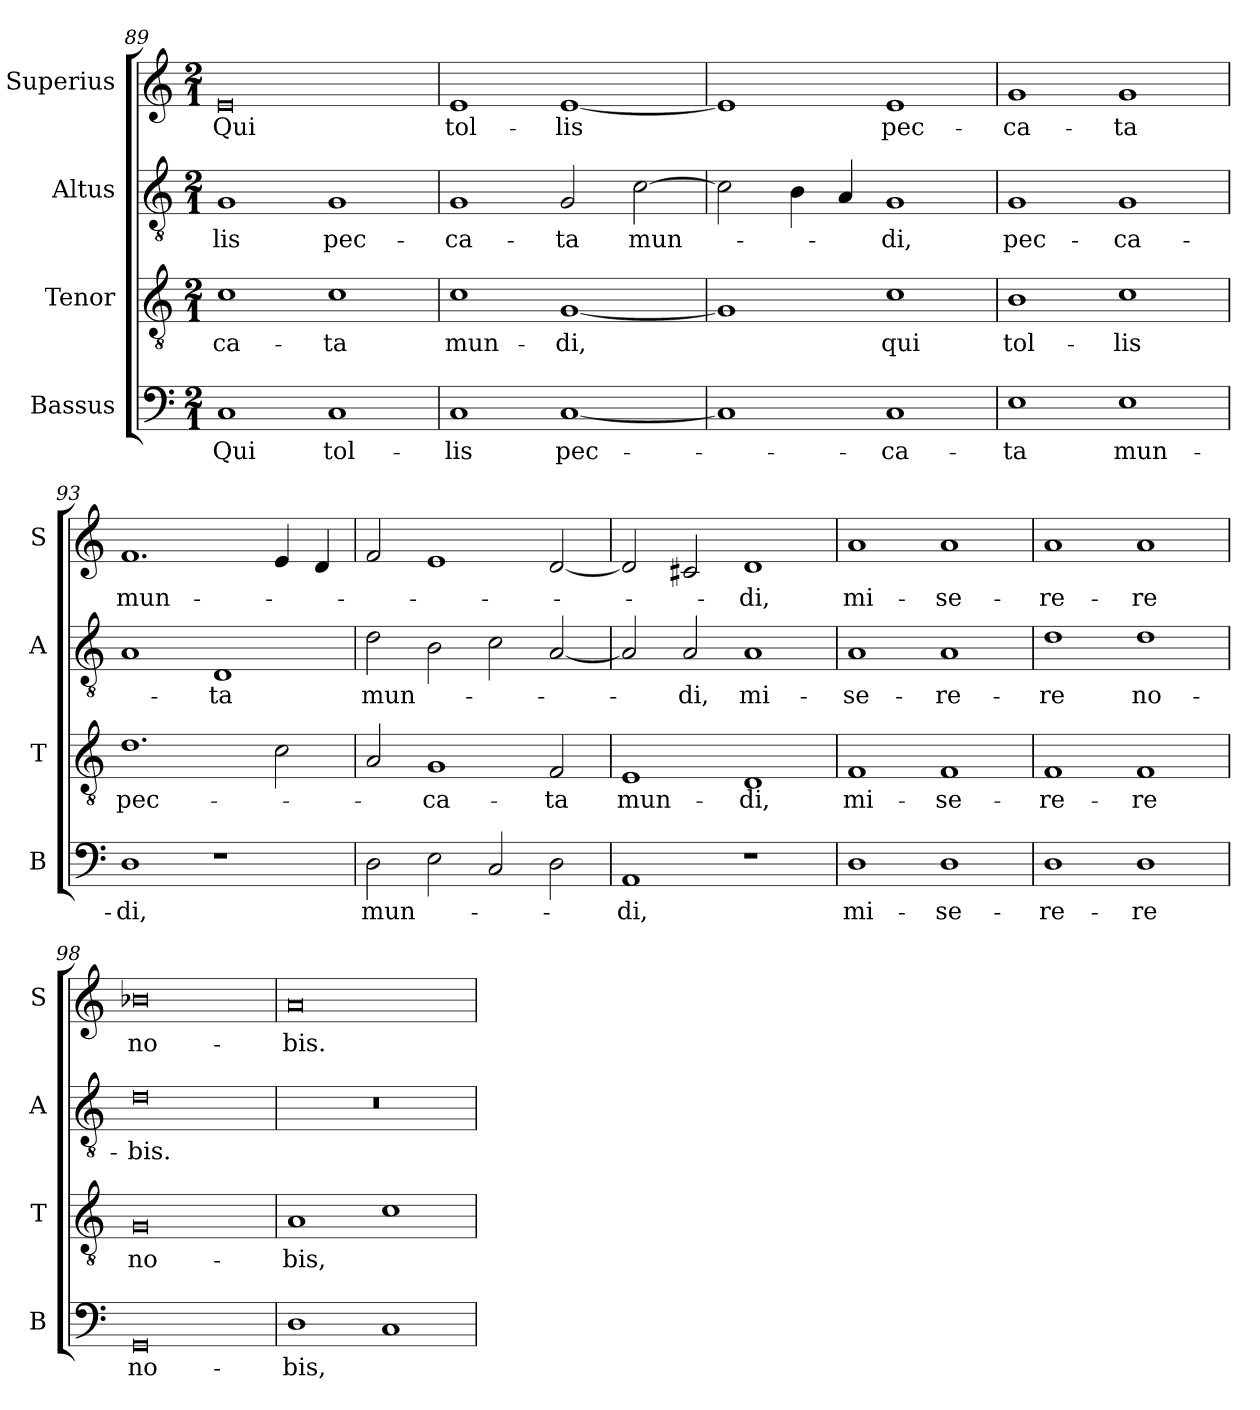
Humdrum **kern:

**kern	**text	**kern	**text	**kern	**text	**kern	**text
*part4	*part4	*part3	*part3	*part2	*part2	*part1	*part1
*staff4	*staff4	*staff3	*staff3	*staff2	*staff2	*staff1	*staff1
*I"Bassus	*	*I"Tenor	*	*I"Altus	*	*I"Superius	*
*I'B	*	*I'T	*	*I'A	*	*I'S	*
*clefF4	*	*clefGv2	*	*clefGv2	*	*clefG2	*
*k[]	*	*k[]	*	*k[]	*	*k[]	*
*M2/1	*	*M2/1	*	*M2/1	*	*M2/1	*
=89	=89	=89	=89	=89	=89	=89	=89
1C	Qui	1c	-ca-	1G	-lis	0e	Qui
1C	tol-	1c	-ta	1G	pec-	.	.
=90	=90	=90	=90	=90	=90	=90	=90
1C	-lis	1c	mun-	1G	-ca-	1e	tol-
[1C	pec-	[1G	-di,	2G	-ta	[1e	-lis
.	.	.	.	[2c	mun-	.	.
=91	=91	=91	=91	=91	=91	=91	=91
1C]	.	1G]	.	2c]	.	1e]	.
.	.	.	.	4B	.	.	.
.	.	.	.	4A	.	.	.
!	!	!	!LO:LY:i	!	!	!	!
1C	-ca-	1c	qui	1G	-di,	1e	pec-
=92	=92	=92	=92	=92	=92	=92	=92
!	!	!	!LO:LY:i	!	!LO:LY:i	!	!
1E	-ta	1B	tol-	1G	pec-	1g	-ca-
!	!	!	!LO:LY:i	!	!LO:LY:i	!	!
1E	mun-	1c	-lis	1G	-ca-	1g	-ta
=93	=93	=93	=93	=93	=93	=93	=93
!	!	!	!LO:LY:i	!	!	!	!
1D	-di,	1.d	pec-	1A	.	1.f	mun-
!	!	!	!	!	!LO:LY:i	!	!
1r	.	.	.	1D	-ta	.	.
.	.	2c	.	.	.	4e	.
.	.	.	.	.	.	4d	.
=94	=94	=94	=94	=94	=94	=94	=94
!	!LO:LY:i	!	!	!	!LO:LY:i	!	!
2D	mun-	2A	.	2d	mun-	2f	.
!	!	!	!LO:LY:i	!	!	!	!
2E	.	1G	-ca-	2B	.	1e	.
2C	.	.	.	2c	.	.	.
!	!	!	!LO:LY:i	!	!	!	!
2D	.	2F	-ta	[2A	.	[2d	.
=95	=95	=95	=95	=95	=95	=95	=95
!	!LO:LY:i	!	!LO:LY:i	!	!	!	!
1AA	-di,	1E	mun-	2A]	.	2d]	.
!	!	!	!	!	!LO:LY:i	!	!
.	.	.	.	2A	-di,	2c#X	.
!	!	!	!LO:LY:i	!	!	!	!
1r	.	1D	-di,	1A	mi-	1d	-di,
=96	=96	=96	=96	=96	=96	=96	=96
1D	mi-	1F	mi-	1A	-se-	1a	mi-
1D	-se-	1F	-se-	1A	-re-	1a	-se-
=97	=97	=97	=97	=97	=97	=97	=97
1D	-re-	1F	-re-	1d	-re	1a	-re-
1D	-re	1F	-re	1d	no-	1a	-re
=98	=98	=98	=98	=98	=98	=98	=98
0GG	no-	0G	no-	0d	-bis.	0b-i	no-
=99	=99	=99	=99	=99	=99	=99	=99
1D	-bis,	1A	-bis,	0r	.	0a	-bis.
1C	.	1c	.	.	.	.	.
=	=	=	=	=	=	=	=
*-	*-	*-	*-	*-	*-	*-	*-
